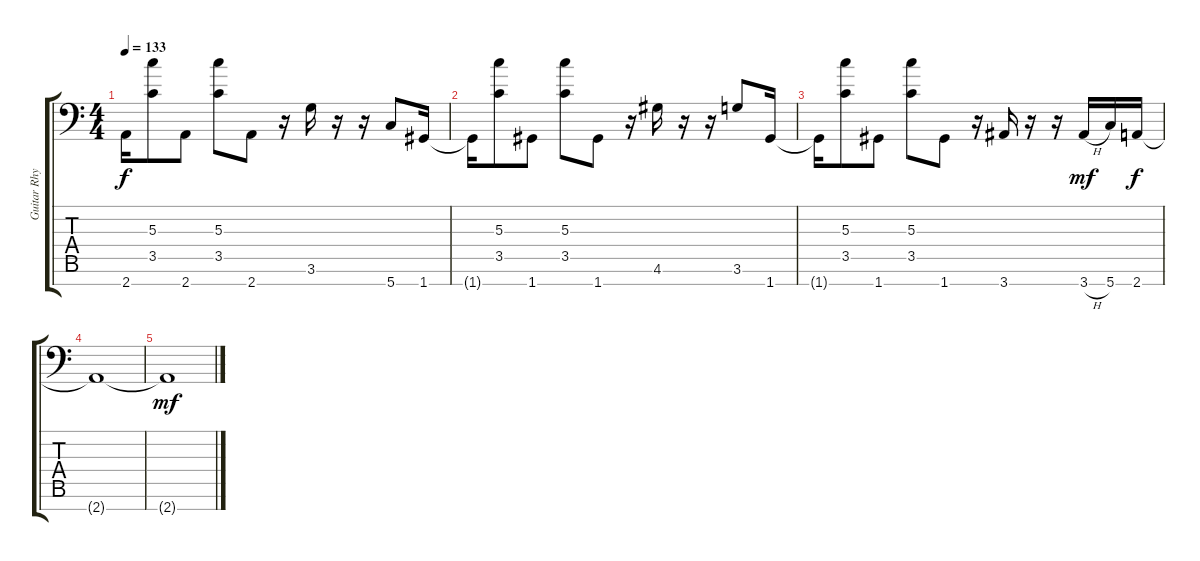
\track ("Guitar Rhythm1" "Guitar Rhy") {instrument distortionguitar}
\staff {score tabs}
\tuning (E4 B3 G3 D3 A2 E2 G1) {hide}
\ts (4 4)
\tempo 133
\clef f4
\ks c
2.7{t}.16{dy f} (5.3 3.5).8 2.7.8 (5.3 3.5).8 2.7.8 r.16 3.6.16 r.16 r.16 5.7.8 1.7.16 |
1.7{t}.16 (5.3 3.5).8 1.7.8 (5.3 3.5).8 1.7.8 r.16 4.6.16 r.16 r.16 3.6.8 1.7.16 |
1.7{t}.16 (5.3 3.5).8 1.7.8 (5.3 3.5).8 1.7.8 r.16 3.7.16 r.16 r.16 3.7{h}.16{dy mf} 5.7.16 2.7.16{dy f} |
2.7{t}.1 |
2.7{t}.1{dy mf}
